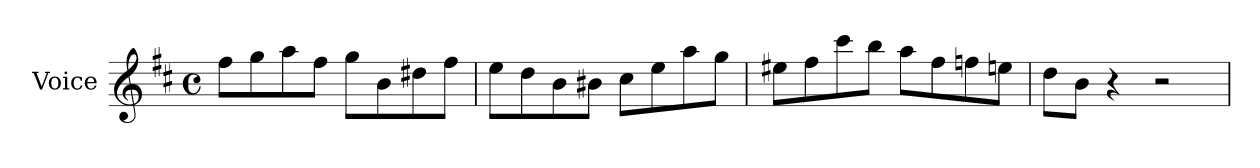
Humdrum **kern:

**kern
*part1
*staff1
*I"Voice
*I'Voice
*clefG2
*k[f#c#]
*M4/4
*met(c)
=1
8ff#\L
8gg\
8aa\
8ff#\J
8gg\L
8b\
8dd#X\
8ff#\J
=2
8ee\L
8dd\
8b\
8b#X\J
8cc#\L
8ee\
8aa\
8gg\J
=3
8ee#X\L
8ff#\
8ccc#\
8bb\J
8aa\L
8ff#\
8ffn\
8een\J
=4
8dd\L
8b\J
4r
2rcc
=
*-
